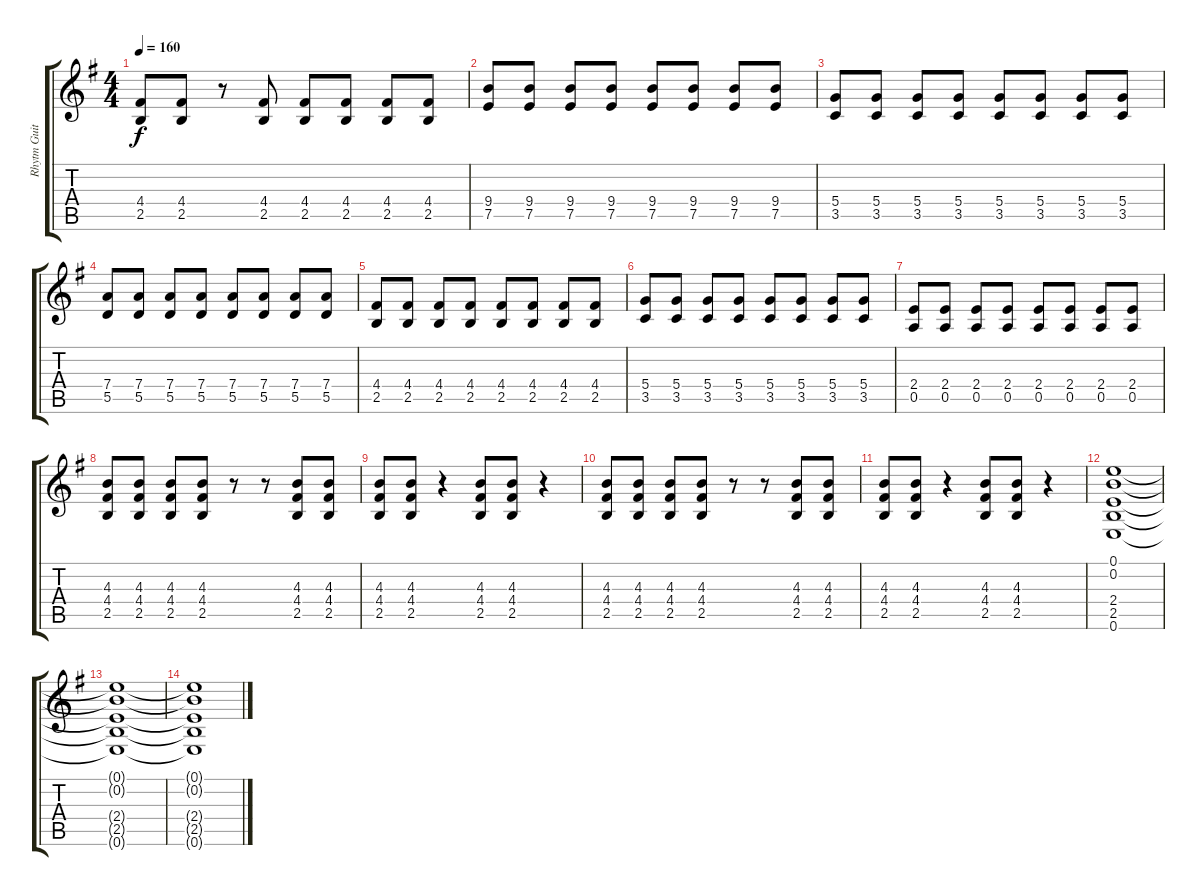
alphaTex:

\track ("Rhytm Guitar 2" "Rhytm Guit") {instrument overdrivenguitar}
\staff {score tabs}
\tuning (E4 B3 G3 D3 A2 E2) {hide}
\ts (4 4)
\tempo 160
\clef g2
\ks g
(4.4 2.5).8{dy f} (4.4 2.5).8 r.8 (4.4 2.5).8 (4.4 2.5).8 (4.4 2.5).8 (4.4 2.5).8 (4.4 2.5).8 |
(9.4 7.5).8 (9.4 7.5).8 (9.4 7.5).8 (9.4 7.5).8 (9.4 7.5).8 (9.4 7.5).8 (9.4 7.5).8 (9.4 7.5).8 |
(5.4 3.5).8 (5.4 3.5).8 (5.4 3.5).8 (5.4 3.5).8 (5.4 3.5).8 (5.4 3.5).8 (5.4 3.5).8 (5.4 3.5).8 |
(7.4 5.5).8 (7.4 5.5).8 (7.4 5.5).8 (7.4 5.5).8 (7.4 5.5).8 (7.4 5.5).8 (7.4 5.5).8 (7.4 5.5).8 |
(4.4 2.5).8 (4.4 2.5).8 (4.4 2.5).8 (4.4 2.5).8 (4.4 2.5).8 (4.4 2.5).8 (4.4 2.5).8 (4.4 2.5).8 |
(5.4 3.5).8 (5.4 3.5).8 (5.4 3.5).8 (5.4 3.5).8 (5.4 3.5).8 (5.4 3.5).8 (5.4 3.5).8 (5.4 3.5).8 |
(2.4 0.5).8 (2.4 0.5).8 (2.4 0.5).8 (2.4 0.5).8 (2.4 0.5).8 (2.4 0.5).8 (2.4 0.5).8 (2.4 0.5).8 |
(4.3 4.4 2.5).8 (4.3 4.4 2.5).8 (4.3 4.4 2.5).8 (4.3 4.4 2.5).8 r.8 r.8 (4.3 4.4 2.5).8 (4.3 4.4 2.5).8 |
(4.3 4.4 2.5).8 (4.3 4.4 2.5).8 r.4 (4.3 4.4 2.5).8 (4.3 4.4 2.5).8 r.4 |
(4.3 4.4 2.5).8 (4.3 4.4 2.5).8 (4.3 4.4 2.5).8 (4.3 4.4 2.5).8 r.8 r.8 (4.3 4.4 2.5).8 (4.3 4.4 2.5).8 |
(4.3 4.4 2.5).8 (4.3 4.4 2.5).8 r.4 (4.3 4.4 2.5).8 (4.3 4.4 2.5).8 r.4 |
(0.1 0.2 2.4 2.5 0.6).1 |
(0.1{t} 0.2{t} 2.4{t} 2.5{t} 0.6{t}).1 |
(0.1{t} 0.2{t} 2.4{t} 2.5{t} 0.6{t}).1
